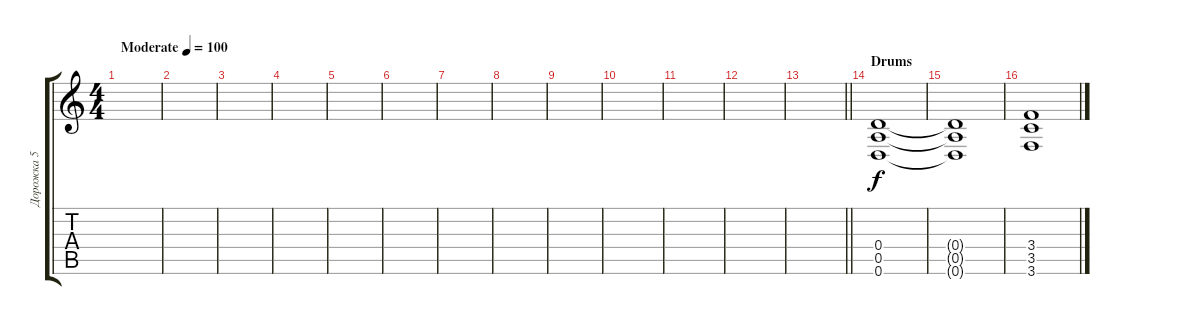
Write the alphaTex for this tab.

\track ("Дорожка 5" "Дорожка 5") {instrument distortionguitar}
\staff {score tabs}
\tuning (E4 B3 G3 D3 A2 D2) {hide}
\ts (4 4)
\tempo (100 "Moderate")
\clef g2
\ks c
|
|
|
|
|
|
|
|
|
|
|
|
\barLineRight lightlight
|
\section ("" "Drums")
(0.4 0.5 0.6).1 |
(0.4{t} 0.5{t} 0.6{t}).1 |
(3.4 3.5 3.6).1
